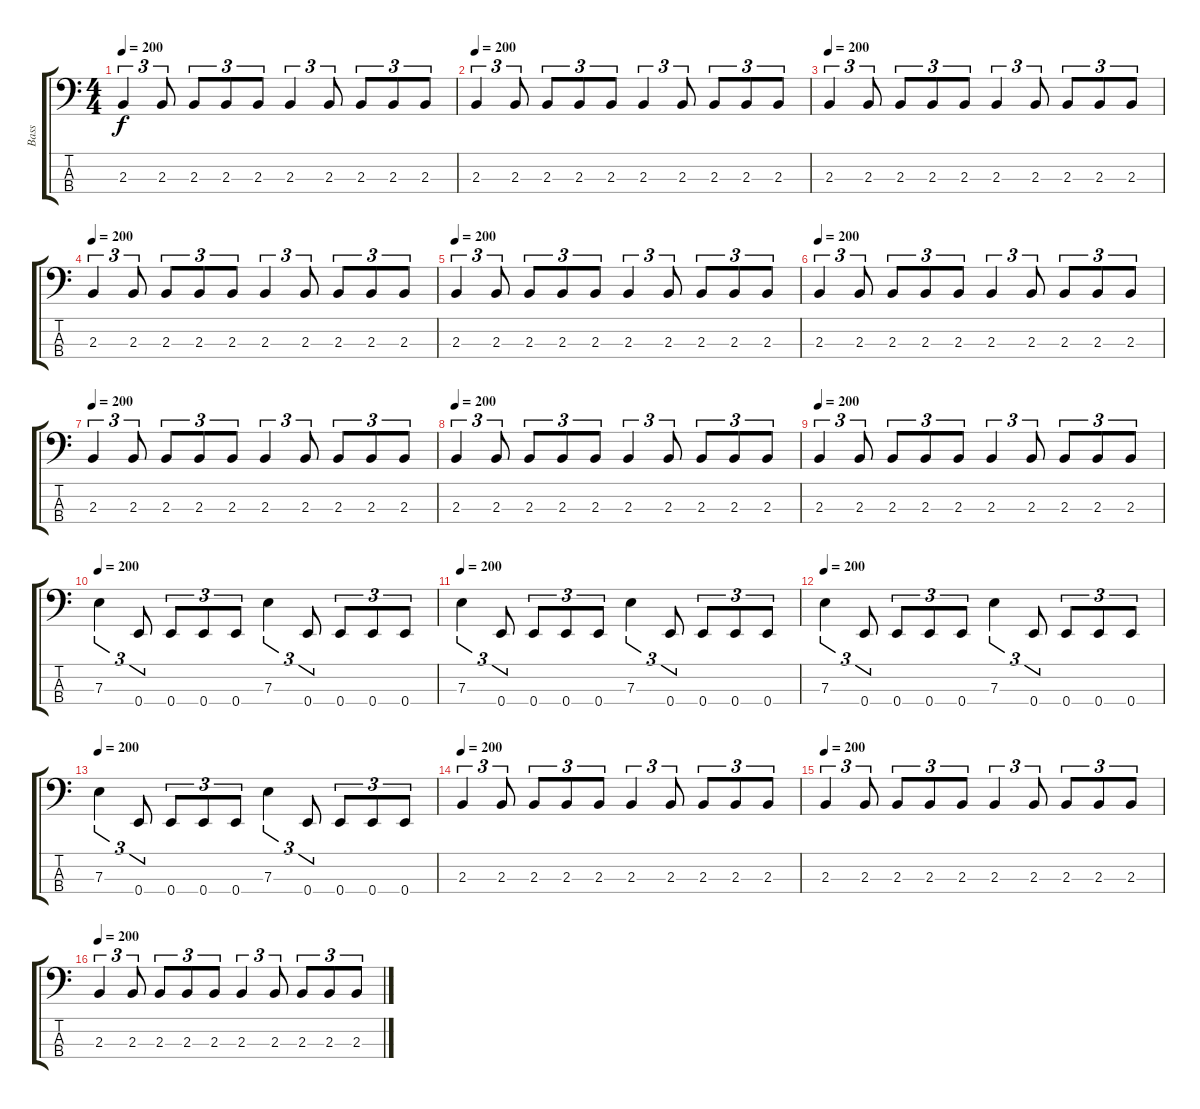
\track ("Bass" "Bass") {instrument electricbassfinger}
\staff {score tabs}
\tuning (G2 D2 A1 E1) {hide}
\ts (4 4)
\tempo 200
\clef f4
\ks c
2.3.4{tu (3 2) dy f} 2.3.8{tu (3 2)} 2.3.8{tu (3 2)} 2.3.8{tu (3 2)} 2.3.8{tu (3 2)} 2.3.4{tu (3 2)} 2.3.8{tu (3 2)} 2.3.8{tu (3 2)} 2.3.8{tu (3 2)} 2.3.8{tu (3 2)} |
\tempo 200
2.3.4{tu (3 2)} 2.3.8{tu (3 2)} 2.3.8{tu (3 2)} 2.3.8{tu (3 2)} 2.3.8{tu (3 2)} 2.3.4{tu (3 2)} 2.3.8{tu (3 2)} 2.3.8{tu (3 2)} 2.3.8{tu (3 2)} 2.3.8{tu (3 2)} |
\tempo 200
2.3.4{tu (3 2)} 2.3.8{tu (3 2)} 2.3.8{tu (3 2)} 2.3.8{tu (3 2)} 2.3.8{tu (3 2)} 2.3.4{tu (3 2)} 2.3.8{tu (3 2)} 2.3.8{tu (3 2)} 2.3.8{tu (3 2)} 2.3.8{tu (3 2)} |
\tempo 200
2.3.4{tu (3 2)} 2.3.8{tu (3 2)} 2.3.8{tu (3 2)} 2.3.8{tu (3 2)} 2.3.8{tu (3 2)} 2.3.4{tu (3 2)} 2.3.8{tu (3 2)} 2.3.8{tu (3 2)} 2.3.8{tu (3 2)} 2.3.8{tu (3 2)} |
\tempo 200
2.3.4{tu (3 2)} 2.3.8{tu (3 2)} 2.3.8{tu (3 2)} 2.3.8{tu (3 2)} 2.3.8{tu (3 2)} 2.3.4{tu (3 2)} 2.3.8{tu (3 2)} 2.3.8{tu (3 2)} 2.3.8{tu (3 2)} 2.3.8{tu (3 2)} |
\tempo 200
2.3.4{tu (3 2)} 2.3.8{tu (3 2)} 2.3.8{tu (3 2)} 2.3.8{tu (3 2)} 2.3.8{tu (3 2)} 2.3.4{tu (3 2)} 2.3.8{tu (3 2)} 2.3.8{tu (3 2)} 2.3.8{tu (3 2)} 2.3.8{tu (3 2)} |
\tempo 200
2.3.4{tu (3 2)} 2.3.8{tu (3 2)} 2.3.8{tu (3 2)} 2.3.8{tu (3 2)} 2.3.8{tu (3 2)} 2.3.4{tu (3 2)} 2.3.8{tu (3 2)} 2.3.8{tu (3 2)} 2.3.8{tu (3 2)} 2.3.8{tu (3 2)} |
\tempo 200
2.3.4{tu (3 2)} 2.3.8{tu (3 2)} 2.3.8{tu (3 2)} 2.3.8{tu (3 2)} 2.3.8{tu (3 2)} 2.3.4{tu (3 2)} 2.3.8{tu (3 2)} 2.3.8{tu (3 2)} 2.3.8{tu (3 2)} 2.3.8{tu (3 2)} |
\tempo 200
2.3.4{tu (3 2)} 2.3.8{tu (3 2)} 2.3.8{tu (3 2)} 2.3.8{tu (3 2)} 2.3.8{tu (3 2)} 2.3.4{tu (3 2)} 2.3.8{tu (3 2)} 2.3.8{tu (3 2)} 2.3.8{tu (3 2)} 2.3.8{tu (3 2)} |
\tempo 200
7.3.4{tu (3 2)} 0.4.8{tu (3 2)} 0.4.8{tu (3 2)} 0.4.8{tu (3 2)} 0.4.8{tu (3 2)} 7.3.4{tu (3 2)} 0.4.8{tu (3 2)} 0.4.8{tu (3 2)} 0.4.8{tu (3 2)} 0.4.8{tu (3 2)} |
\tempo 200
7.3.4{tu (3 2)} 0.4.8{tu (3 2)} 0.4.8{tu (3 2)} 0.4.8{tu (3 2)} 0.4.8{tu (3 2)} 7.3.4{tu (3 2)} 0.4.8{tu (3 2)} 0.4.8{tu (3 2)} 0.4.8{tu (3 2)} 0.4.8{tu (3 2)} |
\tempo 200
7.3.4{tu (3 2)} 0.4.8{tu (3 2)} 0.4.8{tu (3 2)} 0.4.8{tu (3 2)} 0.4.8{tu (3 2)} 7.3.4{tu (3 2)} 0.4.8{tu (3 2)} 0.4.8{tu (3 2)} 0.4.8{tu (3 2)} 0.4.8{tu (3 2)} |
\tempo 200
7.3.4{tu (3 2)} 0.4.8{tu (3 2)} 0.4.8{tu (3 2)} 0.4.8{tu (3 2)} 0.4.8{tu (3 2)} 7.3.4{tu (3 2)} 0.4.8{tu (3 2)} 0.4.8{tu (3 2)} 0.4.8{tu (3 2)} 0.4.8{tu (3 2)} |
\tempo 200
2.3.4{tu (3 2)} 2.3.8{tu (3 2)} 2.3.8{tu (3 2)} 2.3.8{tu (3 2)} 2.3.8{tu (3 2)} 2.3.4{tu (3 2)} 2.3.8{tu (3 2)} 2.3.8{tu (3 2)} 2.3.8{tu (3 2)} 2.3.8{tu (3 2)} |
\tempo 200
2.3.4{tu (3 2)} 2.3.8{tu (3 2)} 2.3.8{tu (3 2)} 2.3.8{tu (3 2)} 2.3.8{tu (3 2)} 2.3.4{tu (3 2)} 2.3.8{tu (3 2)} 2.3.8{tu (3 2)} 2.3.8{tu (3 2)} 2.3.8{tu (3 2)} |
\tempo 200
2.3.4{tu (3 2)} 2.3.8{tu (3 2)} 2.3.8{tu (3 2)} 2.3.8{tu (3 2)} 2.3.8{tu (3 2)} 2.3.4{tu (3 2)} 2.3.8{tu (3 2)} 2.3.8{tu (3 2)} 2.3.8{tu (3 2)} 2.3.8{tu (3 2)}
